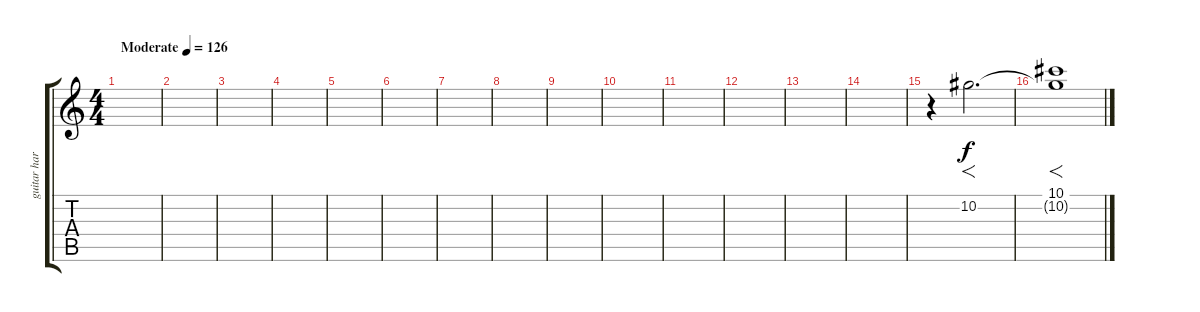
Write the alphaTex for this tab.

\track ("guitar harmonics" "guitar har") {instrument guitarharmonics}
\staff {score tabs}
\tuning (Eb4 Bb3 Gb3 Db3 Ab2 Eb2) {hide}
\ts (4 4)
\tempo (126 "Moderate")
\clef g2
\ks c
|
|
|
|
|
|
|
|
|
|
|
|
|
|
r.4 10.2.2{f d} |
(10.1 10.2{t}).1{f}
